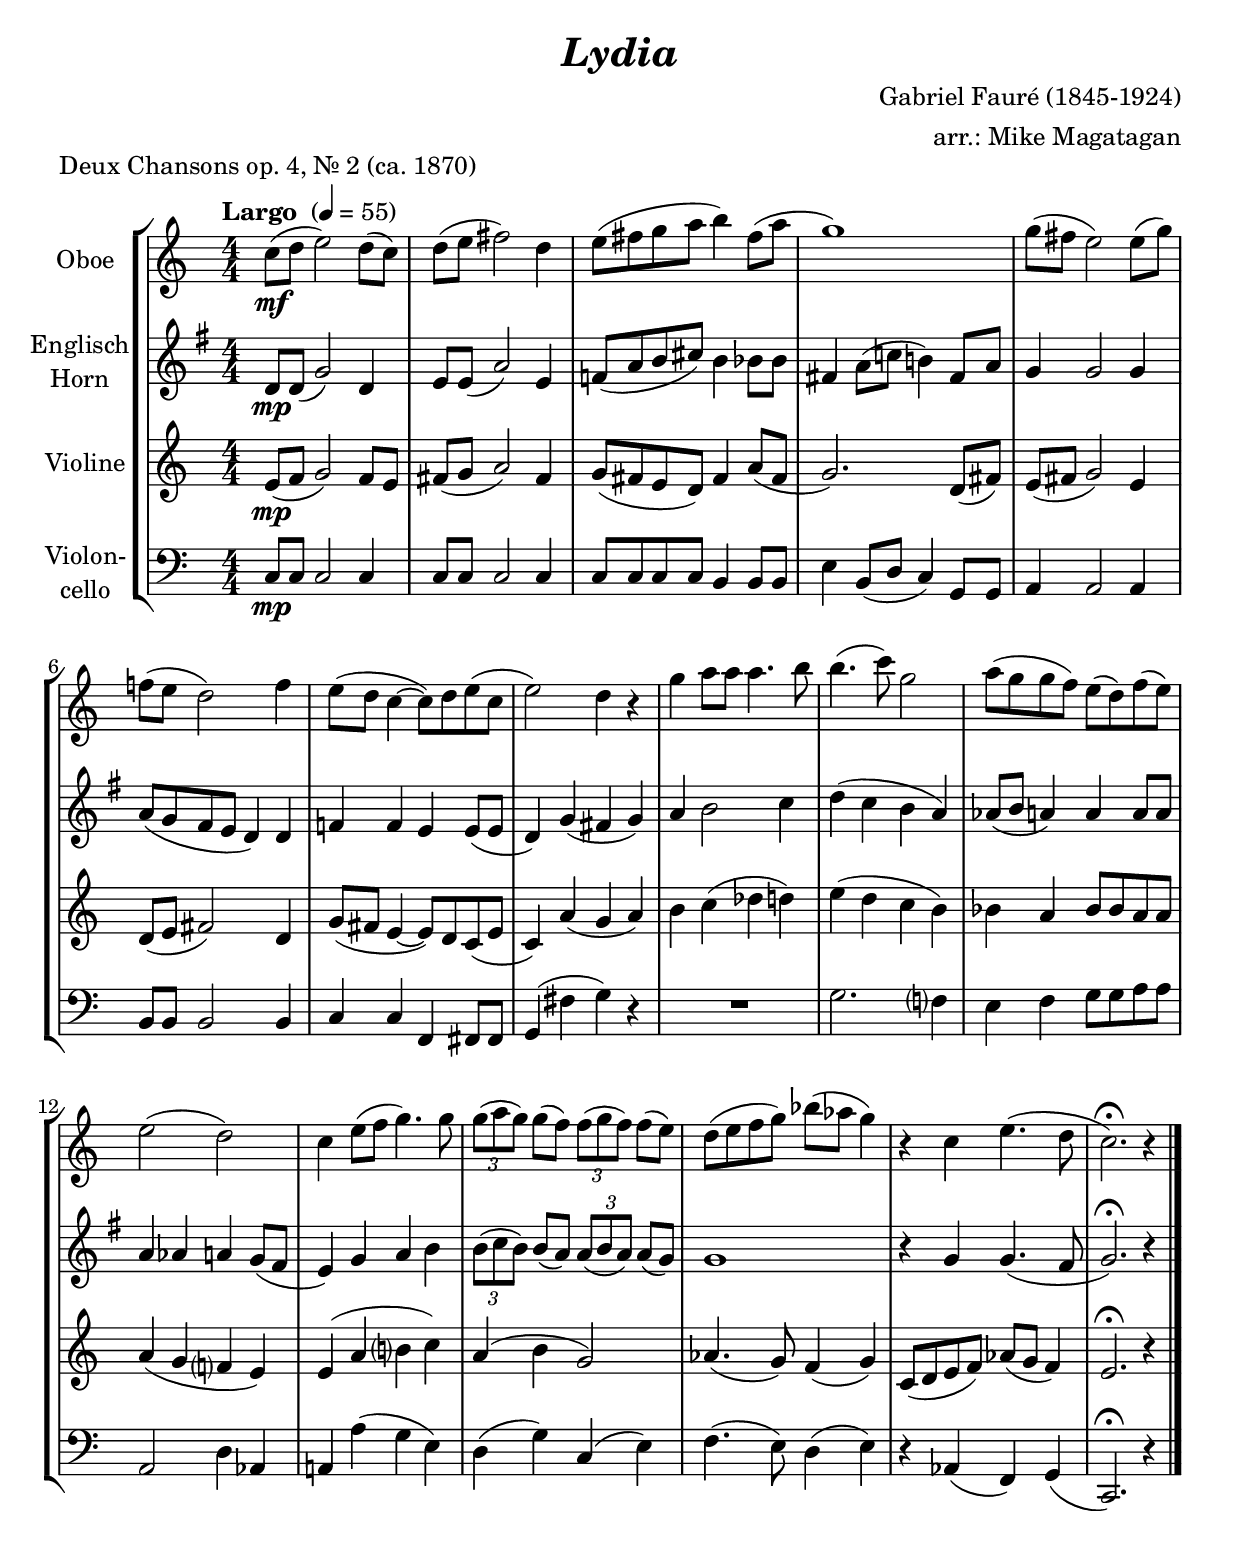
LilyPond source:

\version "2.18.2"
\include "deutsch.ly"
  
#(set-global-staff-size 21.75)

\header {
  title     = \markup \bold \italic "Lydia"
  composer  = "Gabriel Fauré (1845-1924)"
  arranger  = "arr.: Mike Magatagan"
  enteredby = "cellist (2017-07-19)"
  piece     = "Deux Chansons op. 4, Nr. 2 (ca. 1870)"
}

voiceconsts = {
  \key f \major
  \time 4/4
  \clef "treble"
  \numericTimeSignature
  \compressFullBarRests
  % Set default beaming for all staves
%  \set Timing.beamExceptions = #'()
%  \set Timing.baseMoment     = #(ly:make-moment 1 4)
% \set Timing.beatStructure  = #'(1 1 1)
  \tempo "Largo " 4=55
}

mifl = "flute"
miob = "oboe"
mifh = "french horn"
mist = "string ensemble 1"
miba = "cello"

va = \relative c' {
  \voiceconsts

  f8(\mf g a2) g8( f)
  g( a h2) g4
  a8( h c d e4) h8( d
  c1)
  c8( h a2) a8( c)
  b!( a g2) b4
  a8( g f4~ f8) g a( f

  a2) g4 r
  c d8 d d4. e8
  e4.( f8) c2
  d8( c c b) a( g) b( a)
  a2( g)
  f4 a8( b c4.) c8
  \tuplet 3/2 4 { c( d c) } c( b) \tuplet 3/2 4 { b( c b) } b( a)

  g( a b c) es( des c4)
  r f, a4.( g8
  f2.)\fermata r4 \bar "|."
}

vb = \relative c' {
  \voiceconsts

  c8\mp c( f2) c4
  d8 d( g2) d4
  es8( g a h) a4 as8 as
  e!4 g8( b! a!4) e8 g
  f4 f2 f4
  g8( f e d c4) c

  es es d d8( d
  c4) f( e! f)
  g a2 b4
  c( b a g)
  ges8( a g4) g g8 g
  g4 ges g f8( e
  d4) f g a

  \tuplet 3/2 4 { a8( b a) } a( g) \tuplet 3/2 4 { g( a g) } g( f)
  f1
  r4 f f4.( e8
  f2.)\fermata r4 \bar "|."
}

vc = \relative c' {
  \voiceconsts

  a8(\mp b c2) b8 a
  h( c d2) h4
  c8( h a g) h4 d8( h
  c2.) g8( h)
  a( h c2) a4

  g8( a h2) g4
  c8( h a4~ a8) g f( a
  f4) d'( c d)
  e f( ges g)
  a( g f e)
  es d es8 es d d
  d4( c b? a)

  a( d e? f)
  d( e c2)
  des4.( c8) b4( c)
  f,8( g a b) des( c b4)
  a2.\fermata r4 \bar "|."
}

vd = \relative c {
  \voiceconsts
  \clef "bass"

  f8\mp f f2 f4
  f8 f f2 f4
  f8 f f f e4 e8 e
  a4 e8( g f4) c8 c
  d4 d2 d4
  e8 e e2 e4
  f f b, h8 h

  c4( h' c) r
  R1
  c2. b?4
  a b c8 c d d
  d,2 g4 des
  d! d'( c a)
  g( c) f,( a)
  b4.( a8) g4( a)

  r des,( b) c(
  f,2.)\fermata r4 \bar "|."
}


music = \new StaffGroup <<
      \new Staff {
	\set Staff.midiInstrument = \miob
	\set Staff.instrumentName = \markup \center-column { "Oboe" }
	\transpose f c' { \va }
      }

      \new Staff {
	\set Staff.midiInstrument = \mifh
	\set Staff.instrumentName = \markup \center-column { "Englisch" "Horn" }
	\transpose f g { \vb }
      }

      \new Staff {
	\set Staff.midiInstrument = \mist
	\set Staff.instrumentName = \markup \center-column { "Violine" }
	\transpose f c' { \vc }
      }

      \new Staff {
	\set Staff.midiInstrument = \miba
	\set Staff.instrumentName = \markup \center-column { "Violon-" "cello" }
	\transpose f c { \vd }
      }
>>

\book {
  \score {
    \music
    \layout {}
  }

  \score {
    \unfoldRepeats \music

    \midi {
      \context {
        \Score
      }
    }
  }
}
